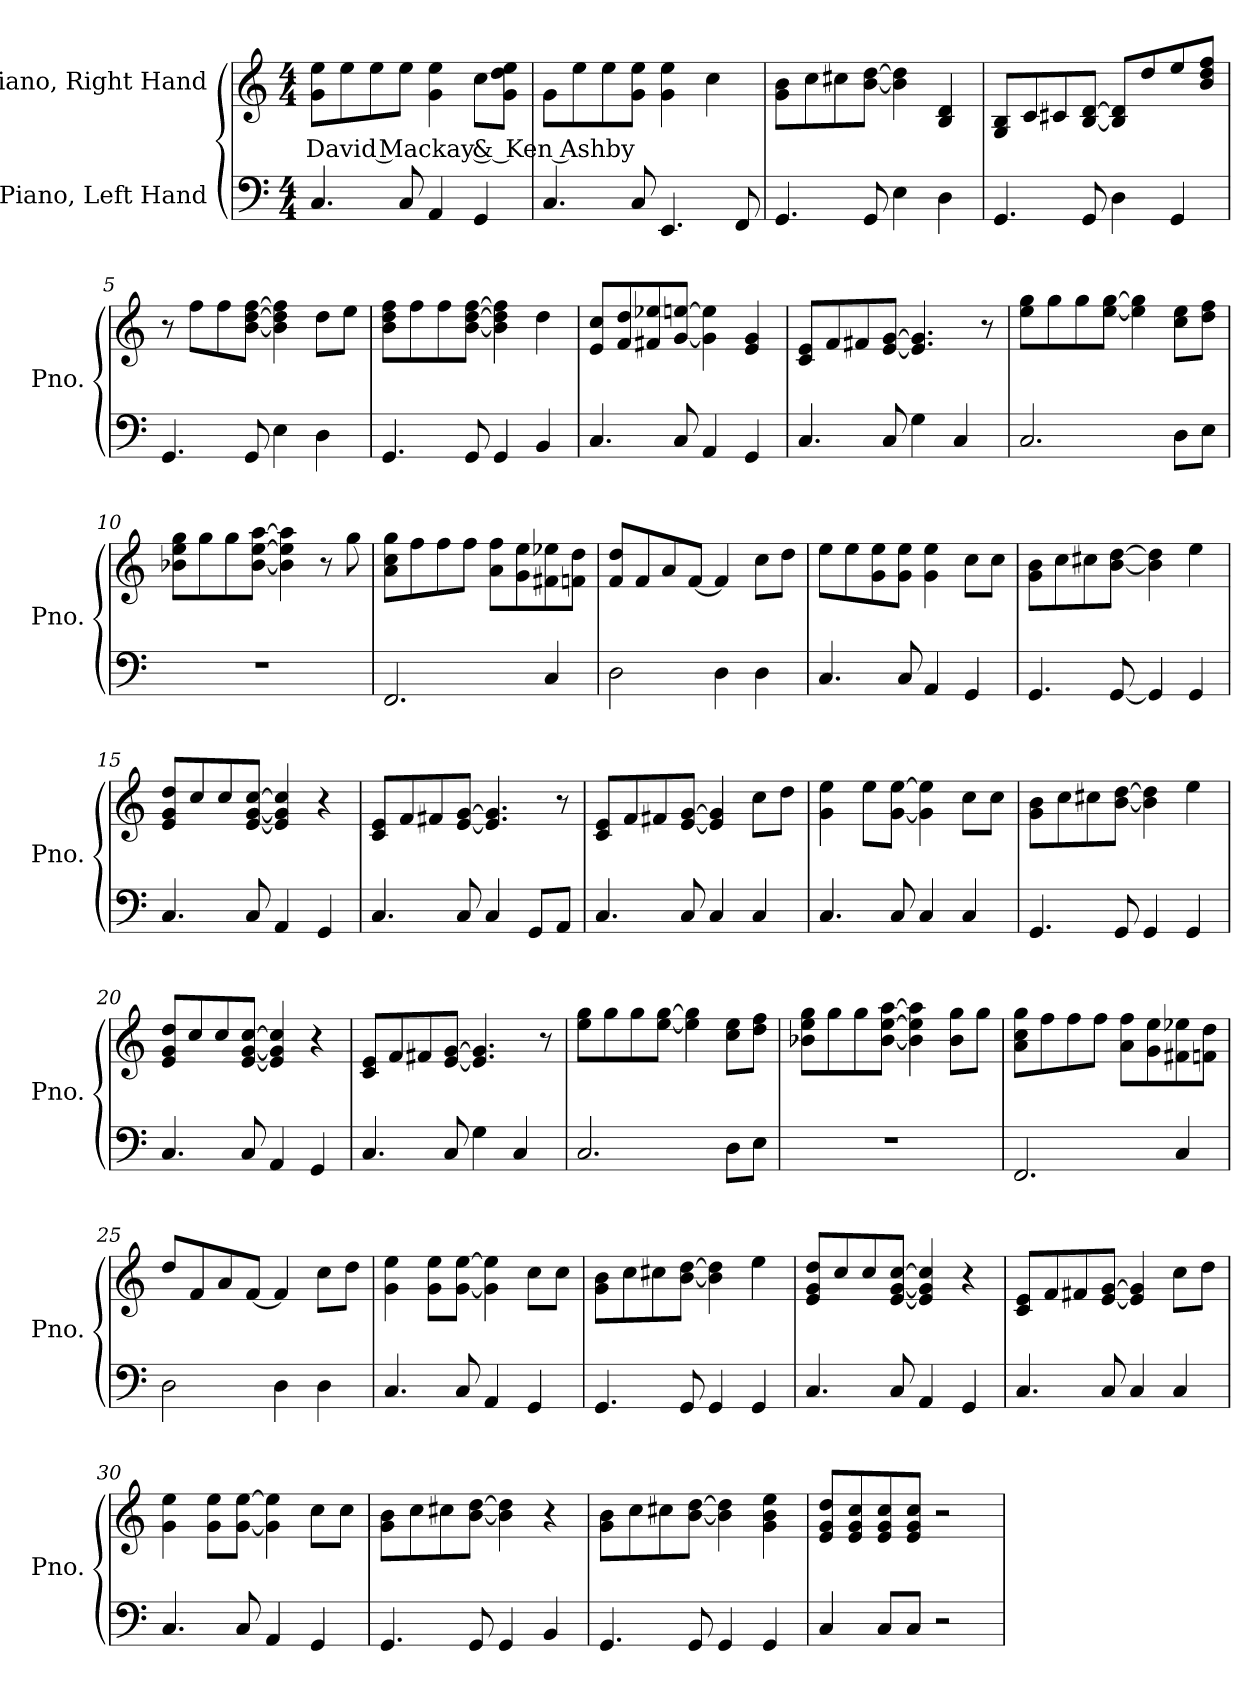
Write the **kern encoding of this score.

**kern	**kern	**text
*part2	*part1	*part1
*staff2	*staff1	*staff1
*I"Piano, Left Hand	*I"Piano, Right Hand	*
*I'Pno.	*I'Pno.	*
*clefF4	*clefG2	*
*k[]	*k[]	*
*M4/4	*M4/4	*
*MM100	*MM100	*
=1	=1	=1
!	!	!LO:LY:b
4.C/	8g\ 8ee\L	David Mackay & Ken Ashby
.	8ee\	.
.	8ee\	.
8C/	8ee\J	.
4AA/	4g\ 4ee\	.
4GG/	8cc\L	.
.	8g\ 8dd\ 8ee\J	.
=2	=2	=2
4.C/	8g\L	.
.	8ee\	.
.	8ee\	.
8C/	8g\ 8ee\J	.
4.EE/	4g\ 4ee\	.
.	4cc\	.
8FF/	.	.
!!LO:LB:g=z
=3	=3	=3
4.GG/	8g\ 8b\L	.
.	8cc\	.
.	8cc#X\	.
8GG/	[8b\ [8dd\J	.
4E\	4b\] 4dd\]	.
4D\	4B/ 4d/	.
=4	=4	=4
4.GG/	8G/ 8B/L	.
.	8c/	.
.	8c#X/	.
8GG/	[8B/ [8d/J	.
4D\	8B/] 8d/]L	.
.	8dd/	.
4GG/	8ee/	.
.	8b/ 8dd/ 8ff/J	.
=5	=5	=5
4.GG/	8r	.
.	8ff\L	.
.	8ff\	.
8GG/	[8b\ [8dd\ [8ff\J	.
4E\	4b\] 4dd\] 4ff\]	.
4D\	8dd\L	.
.	8ee\J	.
=6	=6	=6
4.GG/	8b\ 8dd\ 8ff\L	.
.	8ff\	.
.	8ff\	.
8GG/	[8b\ [8dd\ [8ff\J	.
4GG/	4b\] 4dd\] 4ff\]	.
4BB/	4dd\	.
=7	=7	=7
4.C/	8e/ 8cc/L	.
.	8f/ 8dd/	.
.	8f#X/ 8ee-X/	.
8C/	[8g/ [8een/J	.
4AA/	4g\] 4ee\]	.
4GG/	4e/ 4g/	.
!!LO:LB:g=z
=8	=8	=8
4.C/	8c/ 8e/L	.
.	8f/	.
.	8f#X/	.
8C/	[8e/ [8g/J	.
4G\	4.e/] 4.g/]	.
4C/	.	.
.	8r	.
=9	=9	=9
2.C/	8ee\ 8gg\L	.
.	8gg\	.
.	8gg\	.
.	[8ee\ [8gg\J	.
.	4ee\] 4gg\]	.
8D\L	8cc\ 8ee\L	.
8E\J	8dd\ 8ff\J	.
=10	=10	=10
1r	8b-X\ 8ee\ 8gg\L	.
.	8gg\	.
.	8gg\	.
.	[8b-\ [8ee\ [8aa\J	.
.	4b-\] 4ee\] 4aa\]	.
.	8r	.
.	8gg\	.
=11	=11	=11
2.FF/	8a\ 8cc\ 8gg\L	.
.	8ff\	.
.	8ff\	.
.	8ff\J	.
.	8a\ 8ff\L	.
.	8g\ 8ee\	.
4C/	8f#X\ 8ee-X\	.
.	8fn\ 8dd\J	.
=12	=12	=12
2D\	8f/ 8dd/L	.
.	8f/	.
.	8a/	.
.	[8f/J	.
4D\	4f/]	.
4D\	8cc\L	.
.	8dd\J	.
!!LO:LB:g=z
=13	=13	=13
4.C/	8ee\L	.
.	8ee\	.
.	8g\ 8ee\	.
8C/	8g\ 8ee\J	.
4AA/	4g\ 4ee\	.
4GG/	8cc\L	.
.	8cc\J	.
=14	=14	=14
4.GG/	8g\ 8b\L	.
.	8cc\	.
.	8cc#X\	.
[8GG/	[8b\ [8dd\J	.
4GG/]	4b\] 4dd\]	.
4GG/	4ee\	.
=15	=15	=15
4.C/	8e/ 8g/ 8dd/L	.
.	8cc/	.
.	8cc/	.
8C/	[8e/ [8g/ [8cc/J	.
4AA/	4e/] 4g/] 4cc/]	.
4GG/	4r	.
=16	=16	=16
4.C/	8c/ 8e/L	.
.	8f/	.
.	8f#X/	.
8C/	[8e/ [8g/J	.
4C/	4.e/] 4.g/]	.
8GG/L	.	.
8AA/J	8r	.
=17	=17	=17
4.C/	8c/ 8e/L	.
.	8f/	.
.	8f#X/	.
8C/	[8e/ [8g/J	.
4C/	4e/] 4g/]	.
4C/	8cc\L	.
.	8dd\J	.
!!LO:LB:g=z
=18	=18	=18
4.C/	4g\ 4ee\	.
.	8ee\L	.
8C/	[8g\ [8ee\J	.
4C/	4g\] 4ee\]	.
4C/	8cc\L	.
.	8cc\J	.
=19	=19	=19
4.GG/	8g\ 8b\L	.
.	8cc\	.
.	8cc#X\	.
8GG/	[8b\ [8dd\J	.
4GG/	4b\] 4dd\]	.
4GG/	4ee\	.
=20	=20	=20
4.C/	8e/ 8g/ 8dd/L	.
.	8cc/	.
.	8cc/	.
8C/	[8e/ [8g/ [8cc/J	.
4AA/	4e/] 4g/] 4cc/]	.
4GG/	4r	.
=21	=21	=21
4.C/	8c/ 8e/L	.
.	8f/	.
.	8f#X/	.
8C/	[8e/ [8g/J	.
4G\	4.e/] 4.g/]	.
4C/	.	.
.	8r	.
=22	=22	=22
2.C/	8ee\ 8gg\L	.
.	8gg\	.
.	8gg\	.
.	[8ee\ [8gg\J	.
.	4ee\] 4gg\]	.
8D\L	8cc\ 8ee\L	.
8E\J	8dd\ 8ff\J	.
!!LO:LB:g=z
=23	=23	=23
1r	8b-X\ 8ee\ 8gg\L	.
.	8gg\	.
.	8gg\	.
.	[8b-\ [8ee\ [8aa\J	.
.	4b-\] 4ee\] 4aa\]	.
.	8b-\ 8gg\L	.
.	8gg\J	.
=24	=24	=24
2.FF/	8a\ 8cc\ 8gg\L	.
.	8ff\	.
.	8ff\	.
.	8ff\J	.
.	8a\ 8ff\L	.
.	8g\ 8ee\	.
4C/	8f#X\ 8ee-X\	.
.	8fn\ 8dd\J	.
=25	=25	=25
2D\	8dd/L	.
.	8f/	.
.	8a/	.
.	[8f/J	.
4D\	4f/]	.
4D\	8cc\L	.
.	8dd\J	.
=26	=26	=26
4.C/	4g\ 4ee\	.
.	8g\ 8ee\L	.
8C/	[8g\ [8ee\J	.
4AA/	4g\] 4ee\]	.
4GG/	8cc\L	.
.	8cc\J	.
=27	=27	=27
4.GG/	8g\ 8b\L	.
.	8cc\	.
.	8cc#X\	.
8GG/	[8b\ [8dd\J	.
4GG/	4b\] 4dd\]	.
4GG/	4ee\	.
!!LO:PB:g=z
=28	=28	=28
4.C/	8e/ 8g/ 8dd/L	.
.	8cc/	.
.	8cc/	.
8C/	[8e/ [8g/ [8cc/J	.
4AA/	4e/] 4g/] 4cc/]	.
4GG/	4r	.
=29	=29	=29
4.C/	8c/ 8e/L	.
.	8f/	.
.	8f#X/	.
8C/	[8e/ [8g/J	.
4C/	4e/] 4g/]	.
4C/	8cc\L	.
.	8dd\J	.
=30	=30	=30
4.C/	4g\ 4ee\	.
.	8g\ 8ee\L	.
8C/	[8g\ [8ee\J	.
4AA/	4g\] 4ee\]	.
4GG/	8cc\L	.
.	8cc\J	.
=31	=31	=31
4.GG/	8g\ 8b\L	.
.	8cc\	.
.	8cc#X\	.
8GG/	[8b\ [8dd\J	.
4GG/	4b\] 4dd\]	.
4BB/	4r	.
=32	=32	=32
4.GG/	8g\ 8b\L	.
.	8cc\	.
.	8cc#X\	.
8GG/	[8b\ [8dd\J	.
4GG/	4b\] 4dd\]	.
4GG/	4g\ 4b\ 4ee\	.
!!LO:LB:g=z
=33	=33	=33
4C/	8e/ 8g/ 8dd/L	.
.	8e/ 8g/ 8cc/	.
8C/L	8e/ 8g/ 8cc/	.
8C/J	8e/ 8g/ 8cc/J	.
2r	2r	.
=	=	=
*-	*-	*-
